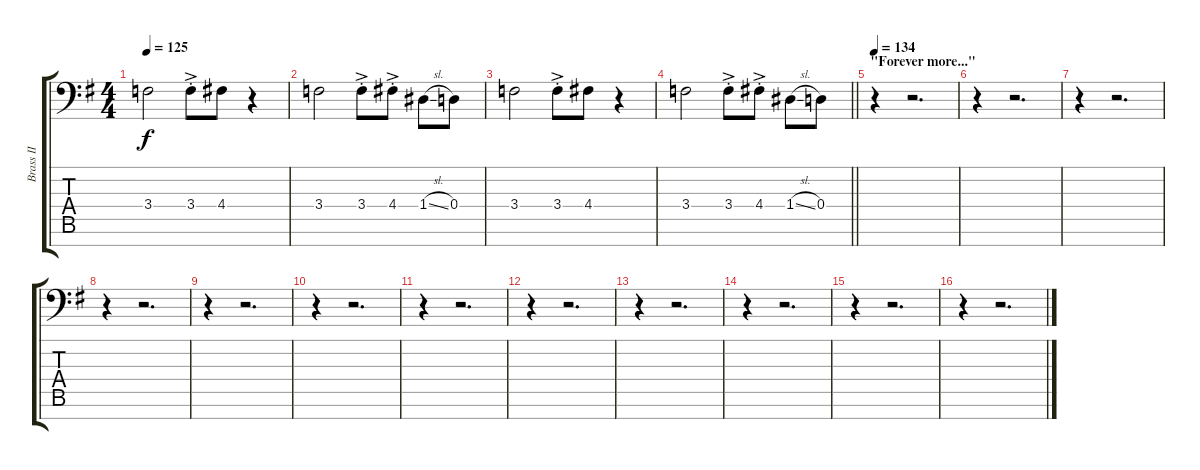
\track ("Brass II" "Brass II") {instrument trombone}
\staff {score tabs}
\tuning (E4 B3 G3 D3 A2 E2 B1) {hide}
\ts (4 4)
\tempo 125
\clef f4
\ks g
3.4.2{dy f} 3.4{ac st}.8 4.4.8 r.4 |
3.4.2 3.4{ac st}.8 4.4{ac st}.8 1.4{sl}.8 0.4.8 |
3.4.2 3.4{ac st}.8 4.4.8 r.4 |
\barLineRight lightlight
3.4.2 3.4{ac st}.8 4.4{ac st}.8 1.4{sl}.8 0.4.8 |
\section ("" "\"Forever more...\"")
\tempo 134
r.4 r.2{d} |
r.4 r.2{d} |
r.4 r.2{d} |
r.4 r.2{d} |
r.4 r.2{d} |
r.4 r.2{d} |
r.4 r.2{d} |
r.4 r.2{d} |
r.4 r.2{d} |
r.4 r.2{d} |
r.4 r.2{d} |
r.4 r.2{d}
